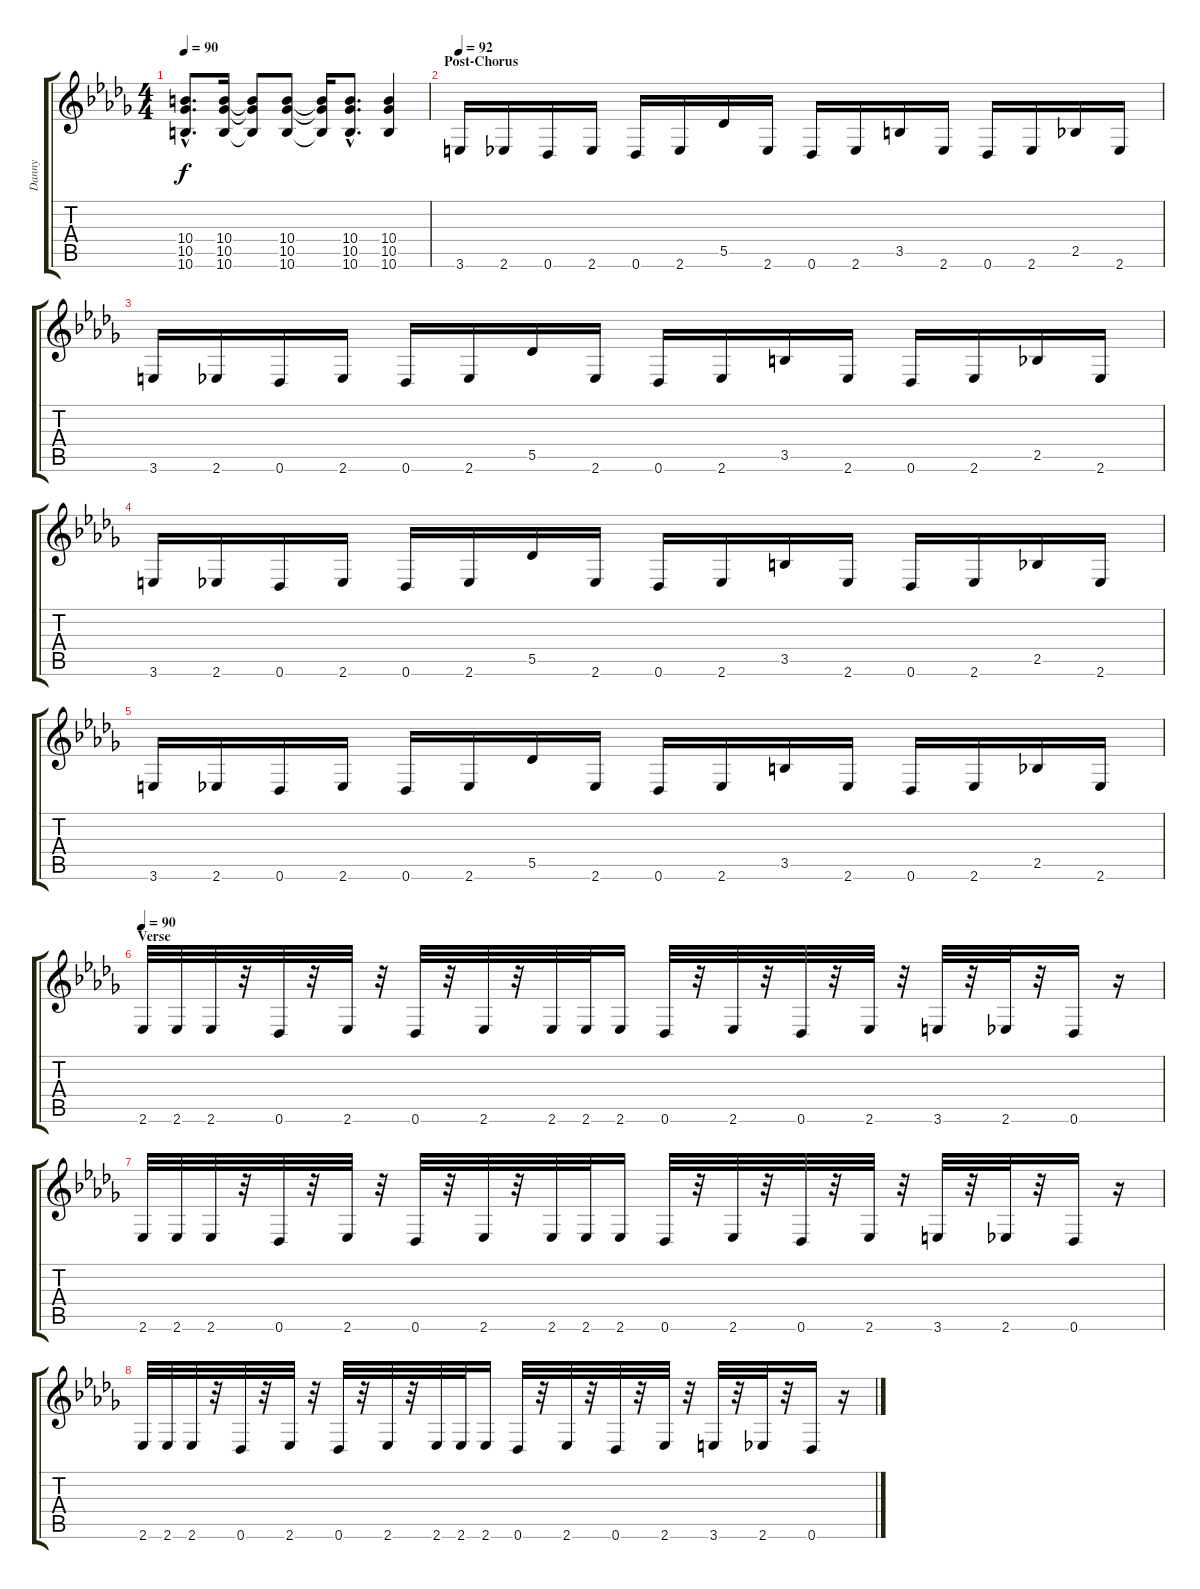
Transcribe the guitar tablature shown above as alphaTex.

\track ("Danny" "Danny") {instrument distortionguitar}
\staff {score tabs}
\tuning (Eb4 Bb3 Gb3 Db3 Ab2 Db2) {hide}
\ts (4 4)
\tempo 90
\clef g2
\ks db
(10.4{hac} 10.5{hac} 10.6{hac}).8{d dy f} (10.4 10.5 10.6).16 (10.4{t} 10.5{t} 10.6{t}).8 (10.4 10.5 10.6).8 (10.4{t} 10.5{t} 10.6{t}).16 (10.4{hac} 10.5{hac} 10.6{hac}).8{d} (10.4 10.5 10.6).4 |
\section ("" "Post-Chorus")
\tempo 92
3.6.16 2.6.16 0.6.16 2.6.16 0.6.16 2.6.16 5.5.16 2.6.16 0.6.16 2.6.16 3.5.16 2.6.16 0.6.16 2.6.16 2.5.16 2.6.16 |
3.6.16 2.6.16 0.6.16 2.6.16 0.6.16 2.6.16 5.5.16 2.6.16 0.6.16 2.6.16 3.5.16 2.6.16 0.6.16 2.6.16 2.5.16 2.6.16 |
3.6.16 2.6.16 0.6.16 2.6.16 0.6.16 2.6.16 5.5.16 2.6.16 0.6.16 2.6.16 3.5.16 2.6.16 0.6.16 2.6.16 2.5.16 2.6.16 |
3.6.16 2.6.16 0.6.16 2.6.16 0.6.16 2.6.16 5.5.16 2.6.16 0.6.16 2.6.16 3.5.16 2.6.16 0.6.16 2.6.16 2.5.16 2.6.16 |
\section ("" "Verse")
\tempo 90
2.6.32 2.6.32 2.6.32 r.32 0.6.32 r.32 2.6.32 r.32 0.6.32 r.32 2.6.32 r.32 2.6.32 2.6.32 2.6.16 0.6.32 r.32 2.6.32 r.32 0.6.32 r.32 2.6.32 r.32 3.6.32 r.32 2.6.32 r.32 0.6.16 r.16 |
2.6.32 2.6.32 2.6.32 r.32 0.6.32 r.32 2.6.32 r.32 0.6.32 r.32 2.6.32 r.32 2.6.32 2.6.32 2.6.16 0.6.32 r.32 2.6.32 r.32 0.6.32 r.32 2.6.32 r.32 3.6.32 r.32 2.6.32 r.32 0.6.16 r.16 |
2.6.32 2.6.32 2.6.32 r.32 0.6.32 r.32 2.6.32 r.32 0.6.32 r.32 2.6.32 r.32 2.6.32 2.6.32 2.6.16 0.6.32 r.32 2.6.32 r.32 0.6.32 r.32 2.6.32 r.32 3.6.32 r.32 2.6.32 r.32 0.6.16 r.16
